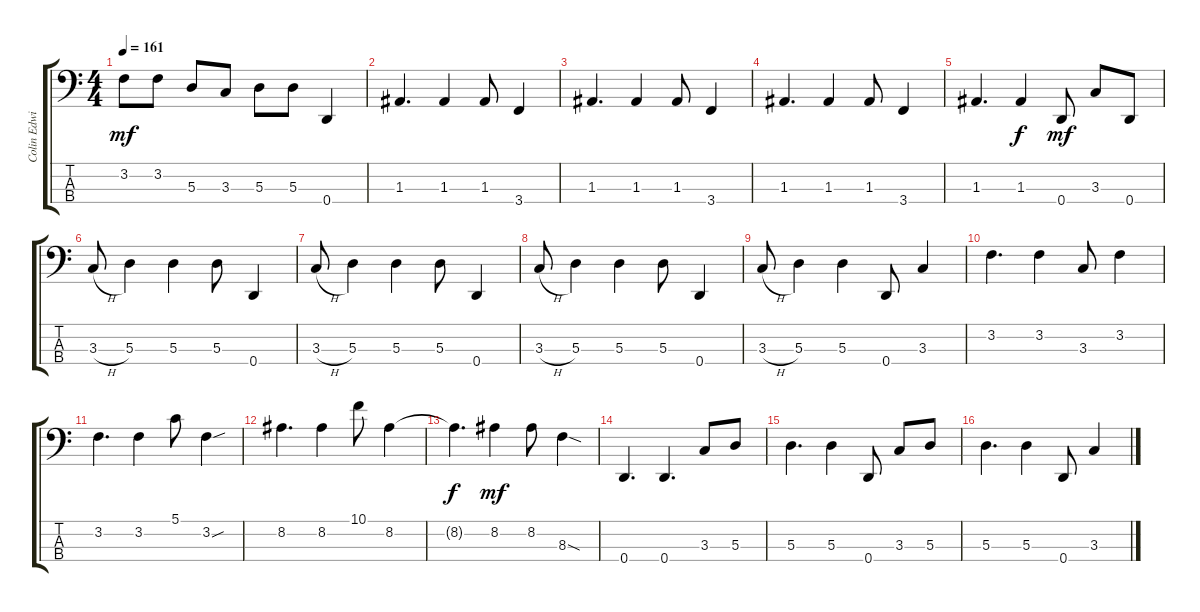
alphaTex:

\track ("Colin Edwin (Bass)" "Colin Edwi") {instrument electricbassfinger}
\staff {score tabs}
\tuning (G2 D2 A1 D1) {hide}
\ts (4 4)
\tempo 161
\clef f4
\ks c
3.2.8{dy mf} 3.2.8 5.3.8 3.3.8 5.3.8 5.3.8 0.4.4 |
1.3.4{d} 1.3.4 1.3.8 3.4.4 |
1.3.4{d} 1.3.4 1.3.8 3.4.4 |
1.3.4{d} 1.3.4 1.3.8 3.4.4 |
1.3.4{d} 1.3.4{dy f} 0.4.8{dy mf} 3.3.8 0.4.8 |
3.3{h}.8 5.3.4 5.3.4 5.3.8 0.4.4 |
3.3{h}.8 5.3.4 5.3.4 5.3.8 0.4.4 |
3.3{h}.8 5.3.4 5.3.4 5.3.8 0.4.4 |
3.3{h}.8 5.3.4 5.3.4 0.4.8 3.3.4 |
3.2.4{d} 3.2.4 3.3.8 3.2.4 |
3.2.4{d} 3.2.4 5.1.8 3.2{sou}.4 |
8.2.4{d} 8.2.4 10.1.8 8.2.4 |
8.2{t}.4{d dy f} 8.2.4{dy mf} 8.2.8 8.3{sod}.4 |
0.4.4{d} 0.4.4{d} 3.3.8 5.3.8 |
5.3.4{d} 5.3.4 0.4.8 3.3.8 5.3.8 |
5.3.4{d} 5.3.4 0.4.8 3.3.4
